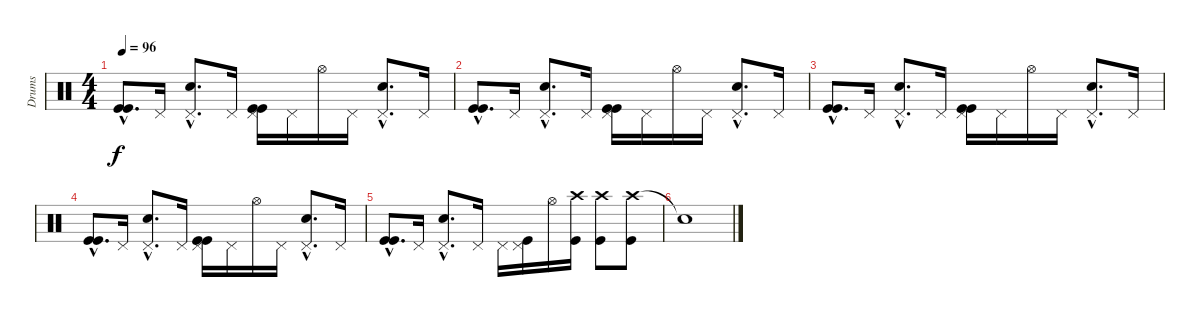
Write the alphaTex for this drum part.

\track ("Drums" "Drums") {instrument percussion}
\staff {score}
\articulation defaults
\ts (4 4)
\tempo 96
\clef neutral
\ks c
("Kick (hit)"{hac} "Kick (hit)"{hac}).8{d dy f} "Pedal Hi-Hat (hit)".16 ("Pedal Hi-Hat (hit)"{hac} "Electric Snare (hit)"{hac}).8{d} "Pedal Hi-Hat (hit)".16 ("Pedal Hi-Hat (hit)" "Kick (hit)" "Kick (hit)").16 "Pedal Hi-Hat (hit)".16 "Hi-Hat (open)".16 "Pedal Hi-Hat (hit)".16 ("Pedal Hi-Hat (hit)"{hac} "Electric Snare (hit)"{hac}).8{d} "Pedal Hi-Hat (hit)".16 |
("Kick (hit)"{hac} "Kick (hit)"{hac}).8{d} "Pedal Hi-Hat (hit)".16 ("Pedal Hi-Hat (hit)"{hac} "Electric Snare (hit)"{hac}).8{d} "Pedal Hi-Hat (hit)".16 ("Pedal Hi-Hat (hit)" "Kick (hit)" "Kick (hit)").16 "Pedal Hi-Hat (hit)".16 "Hi-Hat (open)".16 "Pedal Hi-Hat (hit)".16 ("Pedal Hi-Hat (hit)"{hac} "Electric Snare (hit)"{hac}).8{d} "Pedal Hi-Hat (hit)".16 |
("Kick (hit)"{hac} "Kick (hit)"{hac}).8{d} "Pedal Hi-Hat (hit)".16 ("Pedal Hi-Hat (hit)"{hac} "Electric Snare (hit)"{hac}).8{d} "Pedal Hi-Hat (hit)".16 ("Pedal Hi-Hat (hit)" "Kick (hit)" "Kick (hit)").16 "Pedal Hi-Hat (hit)".16 "Hi-Hat (open)".16 "Pedal Hi-Hat (hit)".16 ("Pedal Hi-Hat (hit)"{hac} "Electric Snare (hit)"{hac}).8{d} "Pedal Hi-Hat (hit)".16 |
("Kick (hit)"{hac} "Kick (hit)"{hac}).8{d} "Pedal Hi-Hat (hit)".16 ("Pedal Hi-Hat (hit)"{hac} "Electric Snare (hit)"{hac}).8{d} "Pedal Hi-Hat (hit)".16 ("Pedal Hi-Hat (hit)" "Kick (hit)" "Kick (hit)").16 "Pedal Hi-Hat (hit)".16 "Hi-Hat (open)".16 "Pedal Hi-Hat (hit)".16 ("Pedal Hi-Hat (hit)"{hac} "Electric Snare (hit)"{hac}).8{d} "Pedal Hi-Hat (hit)".16 |
("Kick (hit)"{hac} "Kick (hit)"{hac}).8{d} "Pedal Hi-Hat (hit)".16 ("Pedal Hi-Hat (hit)"{hac} "Electric Snare (hit)"{hac}).8{d} "Pedal Hi-Hat (hit)".16 "Pedal Hi-Hat (hit)".16 ("Pedal Hi-Hat (hit)" "Kick (hit)").16 "Hi-Hat (open)".16 ("Crash high (hit)" "Kick (hit)").16 ("Crash high (hit)" "Kick (hit)").8 ("Crash high (hit)" "Kick (hit)").8 |
"Snare (hit)"{t}.1
